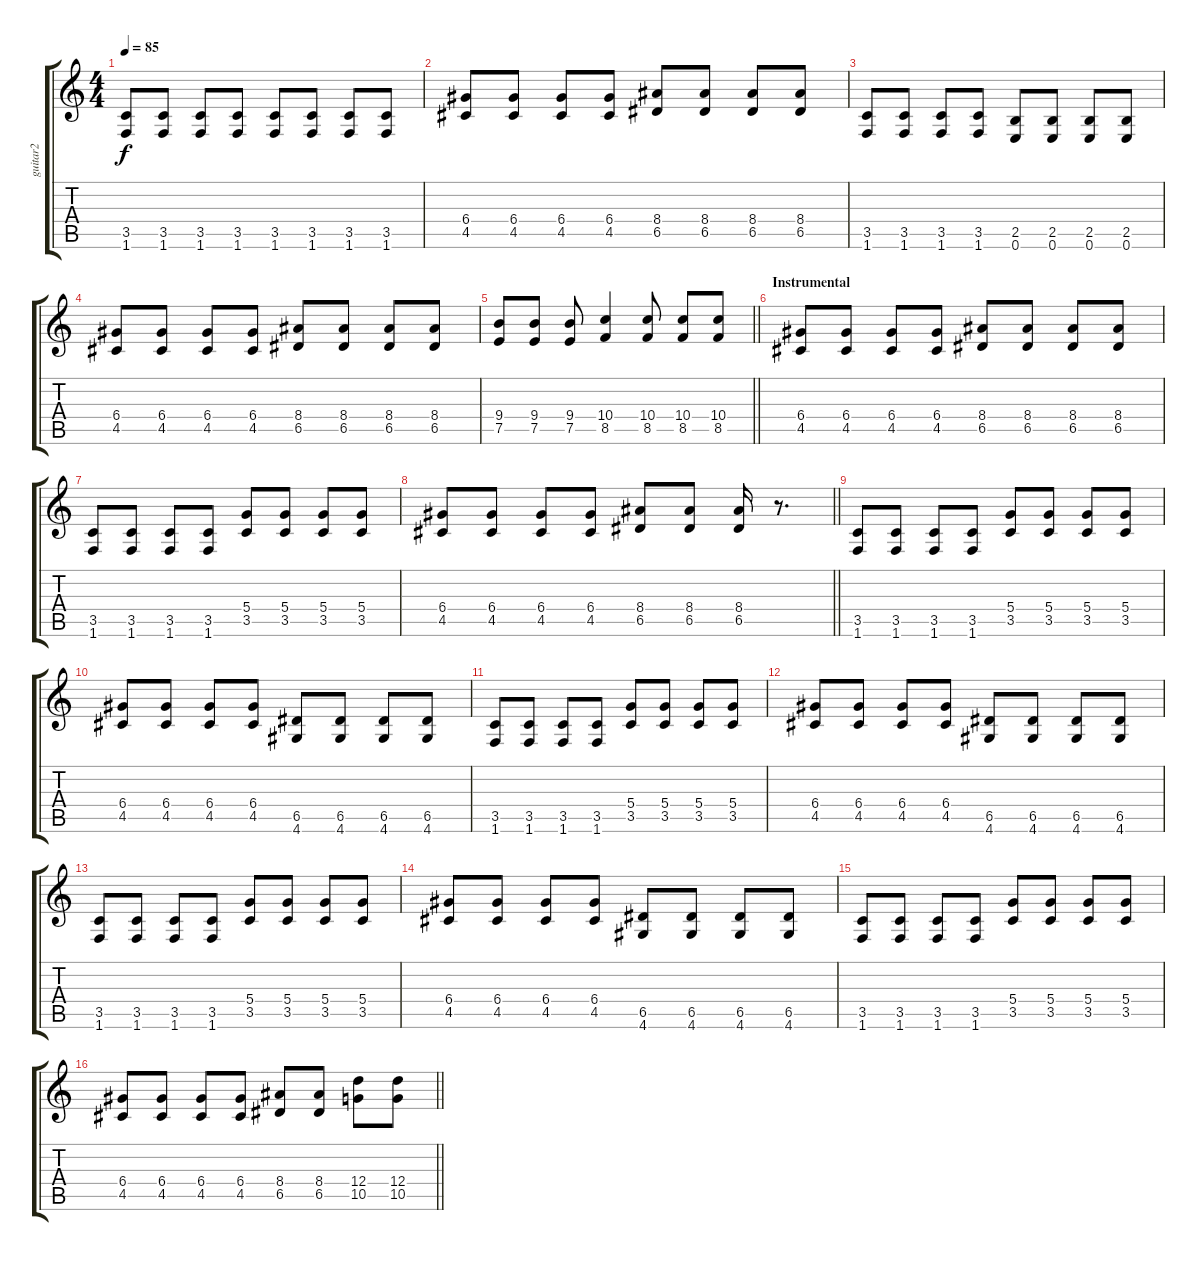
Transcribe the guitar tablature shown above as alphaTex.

\track ("guitar2" "guitar2") {instrument electricguitarjazz}
\staff {score tabs}
\tuning (E4 B3 G3 D3 A2 E2) {hide}
\ts (4 4)
\tempo 85
\clef g2
\ks c
(3.5 1.6).8{dy f} (3.5 1.6).8 (3.5 1.6).8 (3.5 1.6).8 (3.5 1.6).8 (3.5 1.6).8 (3.5 1.6).8 (3.5 1.6).8 |
(6.4 4.5).8 (6.4 4.5).8 (6.4 4.5).8 (6.4 4.5).8 (8.4 6.5).8 (8.4 6.5).8 (8.4 6.5).8 (8.4 6.5).8 |
(3.5 1.6).8 (3.5 1.6).8 (3.5 1.6).8 (3.5 1.6).8 (2.5 0.6).8 (2.5 0.6).8 (2.5 0.6).8 (2.5 0.6).8 |
(6.4 4.5).8 (6.4 4.5).8 (6.4 4.5).8 (6.4 4.5).8 (8.4 6.5).8 (8.4 6.5).8 (8.4 6.5).8 (8.4 6.5).8 |
\barLineRight lightlight
(9.4 7.5).8 (9.4 7.5).8 (9.4 7.5).8 (10.4 8.5).4 (10.4 8.5).8 (10.4 8.5).8 (10.4 8.5).8 |
\section ("" "Instrumental")
(6.4 4.5).8 (6.4 4.5).8 (6.4 4.5).8 (6.4 4.5).8 (8.4 6.5).8 (8.4 6.5).8 (8.4 6.5).8 (8.4 6.5).8 |
(3.5 1.6).8 (3.5 1.6).8 (3.5 1.6).8 (3.5 1.6).8 (5.4 3.5).8 (5.4 3.5).8 (5.4 3.5).8 (5.4 3.5).8 |
\barLineRight lightlight
(6.4 4.5).8 (6.4 4.5).8 (6.4 4.5).8 (6.4 4.5).8 (8.4 6.5).8 (8.4 6.5).8 (8.4 6.5).16 r.8{d} |
(3.5 1.6).8 (3.5 1.6).8 (3.5 1.6).8 (3.5 1.6).8 (5.4 3.5).8 (5.4 3.5).8 (5.4 3.5).8 (5.4 3.5).8 |
(6.4 4.5).8 (6.4 4.5).8 (6.4 4.5).8 (6.4 4.5).8 (6.5 4.6).8 (6.5 4.6).8 (6.5 4.6).8 (6.5 4.6).8 |
(3.5 1.6).8 (3.5 1.6).8 (3.5 1.6).8 (3.5 1.6).8 (5.4 3.5).8 (5.4 3.5).8 (5.4 3.5).8 (5.4 3.5).8 |
(6.4 4.5).8 (6.4 4.5).8 (6.4 4.5).8 (6.4 4.5).8 (6.5 4.6).8 (6.5 4.6).8 (6.5 4.6).8 (6.5 4.6).8 |
(3.5 1.6).8 (3.5 1.6).8 (3.5 1.6).8 (3.5 1.6).8 (5.4 3.5).8 (5.4 3.5).8 (5.4 3.5).8 (5.4 3.5).8 |
(6.4 4.5).8 (6.4 4.5).8 (6.4 4.5).8 (6.4 4.5).8 (6.5 4.6).8 (6.5 4.6).8 (6.5 4.6).8 (6.5 4.6).8 |
(3.5 1.6).8 (3.5 1.6).8 (3.5 1.6).8 (3.5 1.6).8 (5.4 3.5).8 (5.4 3.5).8 (5.4 3.5).8 (5.4 3.5).8 |
\barLineRight lightlight
(6.4 4.5).8 (6.4 4.5).8 (6.4 4.5).8 (6.4 4.5).8 (8.4 6.5).8 (8.4 6.5).8 (12.4 10.5).8 (12.4 10.5).8
